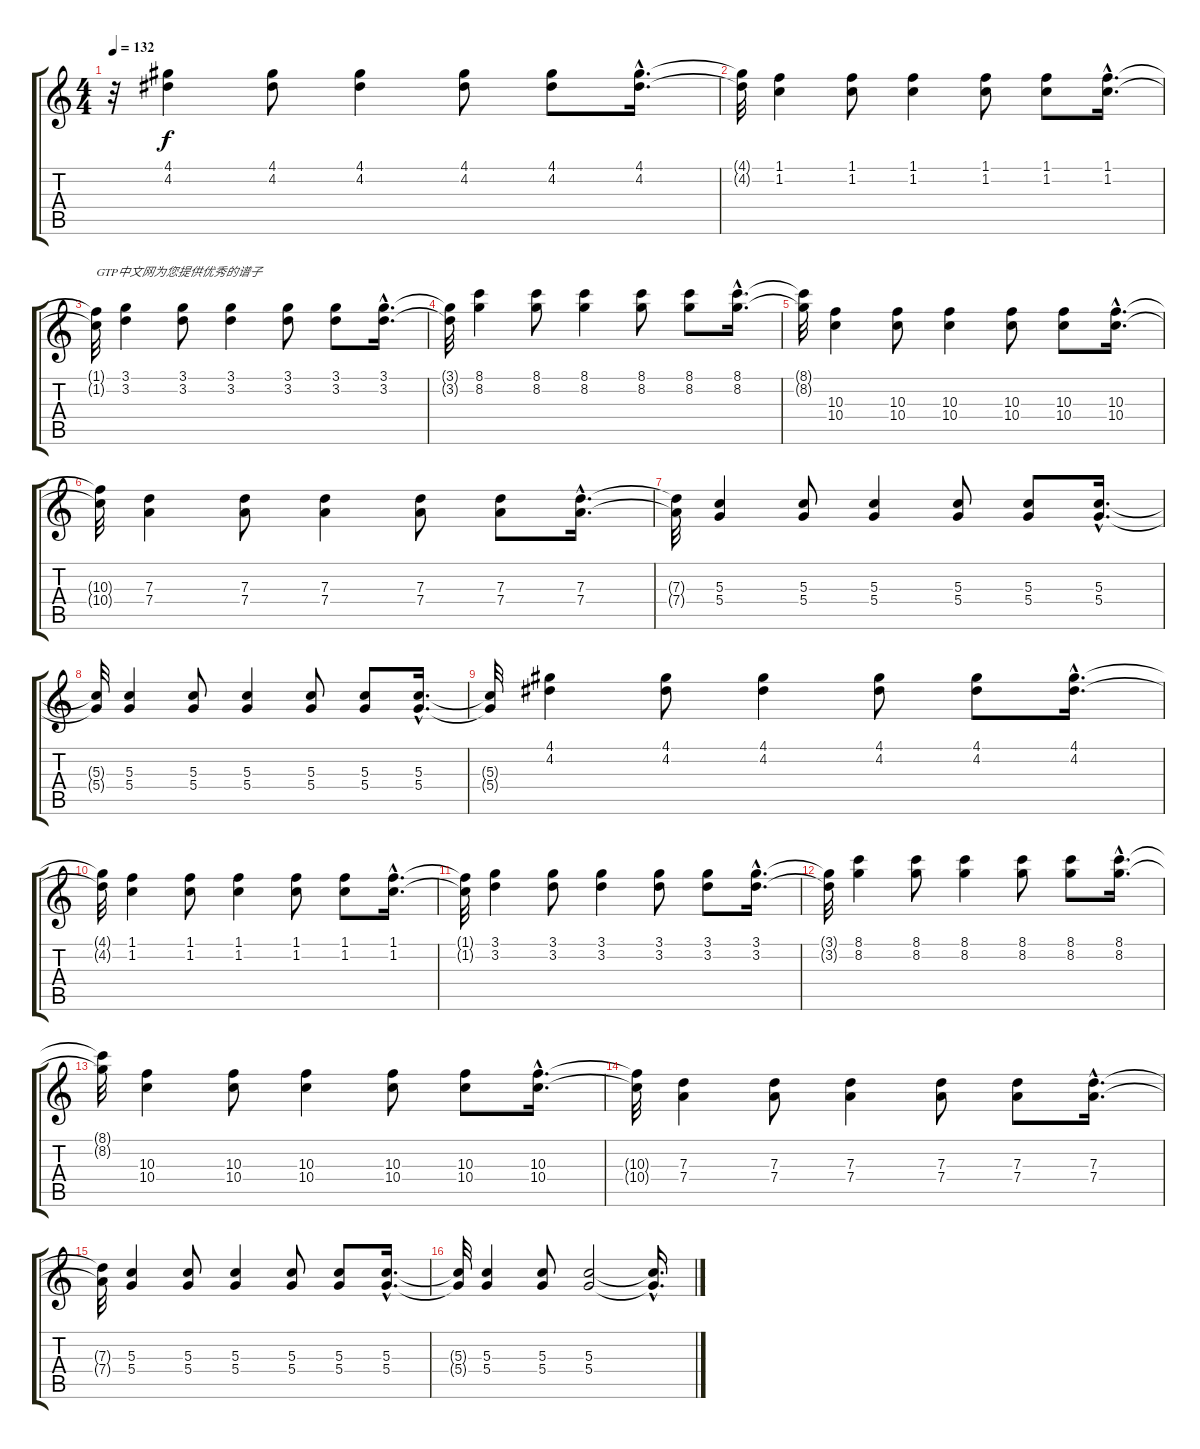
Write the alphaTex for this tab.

\track "" {instrument acousticguitarnylon}
\staff {score tabs}
\tuning (E4 B3 G3 D3 A2 E2) {hide}
\ts (4 4)
\tempo 132
\clef g2
\ks c
r.32{dy f instrument acousticguitarnylon} (4.1 4.2).4 (4.1 4.2).8 (4.1 4.2).4 (4.1 4.2).8 (4.1 4.2).8 (4.1{hac} 4.2{hac}).16{d} |
(4.1{t} 4.2{t}).32 (1.1 1.2).4 (1.1 1.2).8 (1.1 1.2).4 (1.1 1.2).8 (1.1 1.2).8 (1.1{hac} 1.2{hac}).16{d} |
(1.1{t} 1.2{t}).32{txt "GTP中文网为您提供优秀的谱子"} (3.1 3.2).4 (3.1 3.2).8 (3.1 3.2).4 (3.1 3.2).8 (3.1 3.2).8 (3.1{hac} 3.2{hac}).16{d} |
(3.1{t} 3.2{t}).32 (8.1 8.2).4 (8.1 8.2).8 (8.1 8.2).4 (8.1 8.2).8 (8.1 8.2).8 (8.1{hac} 8.2{hac}).16{d} |
(8.1{t} 8.2{t}).32 (10.3 10.4).4 (10.3 10.4).8 (10.3 10.4).4 (10.3 10.4).8 (10.3 10.4).8 (10.3{hac} 10.4{hac}).16{d} |
(10.3{t} 10.4{t}).32 (7.3 7.4).4 (7.3 7.4).8 (7.3 7.4).4 (7.3 7.4).8 (7.3 7.4).8 (7.3{hac} 7.4{hac}).16{d} |
(7.3{t} 7.4{t}).32 (5.3 5.4).4 (5.3 5.4).8 (5.3 5.4).4 (5.3 5.4).8 (5.3 5.4).8 (5.3{hac} 5.4{hac}).16{d} |
(5.3{t} 5.4{t}).32 (5.3 5.4).4 (5.3 5.4).8 (5.3 5.4).4 (5.3 5.4).8 (5.3 5.4).8 (5.3{hac} 5.4{hac}).16{d} |
(5.3{t} 5.4{t}).32 (4.1 4.2).4 (4.1 4.2).8 (4.1 4.2).4 (4.1 4.2).8 (4.1 4.2).8 (4.1{hac} 4.2{hac}).16{d} |
(4.1{t} 4.2{t}).32 (1.1 1.2).4 (1.1 1.2).8 (1.1 1.2).4 (1.1 1.2).8 (1.1 1.2).8 (1.1{hac} 1.2{hac}).16{d} |
(1.1{t} 1.2{t}).32 (3.1 3.2).4 (3.1 3.2).8 (3.1 3.2).4 (3.1 3.2).8 (3.1 3.2).8 (3.1{hac} 3.2{hac}).16{d} |
(3.1{t} 3.2{t}).32 (8.1 8.2).4 (8.1 8.2).8 (8.1 8.2).4 (8.1 8.2).8 (8.1 8.2).8 (8.1{hac} 8.2{hac}).16{d} |
(8.1{t} 8.2{t}).32 (10.3 10.4).4 (10.3 10.4).8 (10.3 10.4).4 (10.3 10.4).8 (10.3 10.4).8 (10.3{hac} 10.4{hac}).16{d} |
(10.3{t} 10.4{t}).32 (7.3 7.4).4 (7.3 7.4).8 (7.3 7.4).4 (7.3 7.4).8 (7.3 7.4).8 (7.3{hac} 7.4{hac}).16{d} |
(7.3{t} 7.4{t}).32 (5.3 5.4).4 (5.3 5.4).8 (5.3 5.4).4 (5.3 5.4).8 (5.3 5.4).8 (5.3{hac} 5.4{hac}).16{d} |
(5.3{t} 5.4{t}).32 (5.3 5.4).4 (5.3 5.4).8 (5.3 5.4).2 (5.3{hac t} 5.4{hac t}).16{d}
